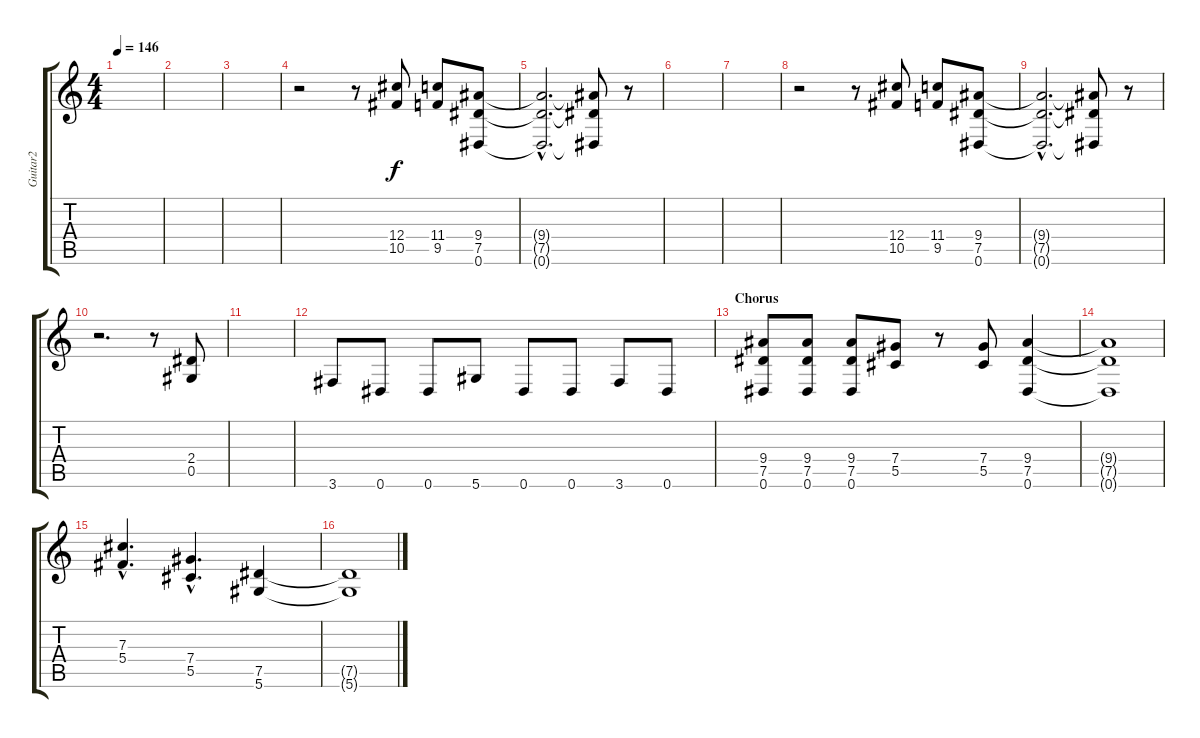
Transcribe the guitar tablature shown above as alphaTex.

\track ("Guitar2" "Guitar2") {instrument distortionguitar}
\staff {score tabs}
\tuning (Eb4 Bb3 Gb3 Db3 Ab2 Eb2) {hide}
\ts (4 4)
\tempo 146
\clef g2
\ks c
|
|
|
r.2 r.8 (12.4 10.5).8 (11.4 9.5).8 (9.4 7.5 0.6).8 |
(9.4{hac t} 7.5{hac t} 0.6{hac t}).2{d} (9.4{t} 7.5{t} 0.6{t}).8 r.8 |
|
|
r.2 r.8 (12.4 10.5).8 (11.4 9.5).8 (9.4 7.5 0.6).8 |
(9.4{hac t} 7.5{hac t} 0.6{hac t}).2{d} (9.4{t} 7.5{t} 0.6{t}).8 r.8 |
r.2{d} r.8 (2.4 0.5).8 |
|
3.6.8 0.6.8 0.6.8 5.6.8 0.6.8 0.6.8 3.6.8 0.6.8 |
\section ("" "Chorus")
(9.4 7.5 0.6).8 (9.4 7.5 0.6).8 (9.4 7.5 0.6).8 (7.4 5.5).8 r.8 (7.4 5.5).8 (9.4 7.5 0.6).4 |
(9.4{t} 7.5{t} 0.6{t}).1 |
(7.3{hac} 5.4{hac}).4{d} (7.4{hac} 5.5{hac}).4{d} (7.5 5.6).4 |
(7.5{t} 5.6{t}).1
